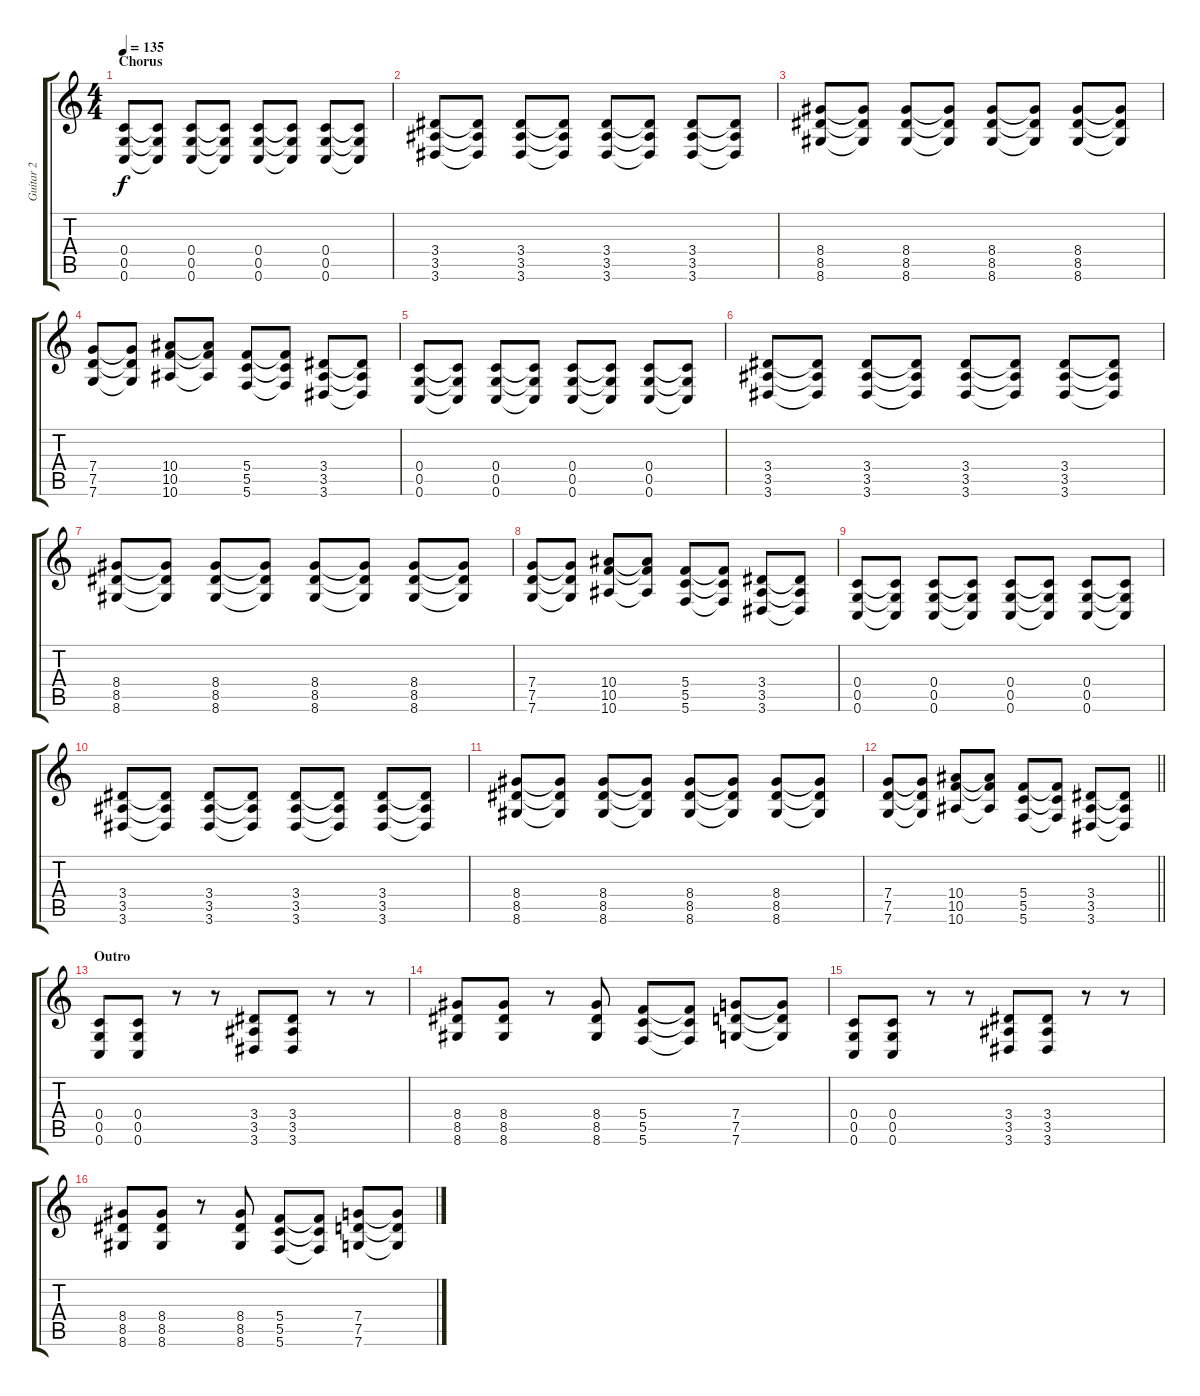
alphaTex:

\track ("Guitar 2" "Guitar 2") {instrument overdrivenguitar}
\staff {score tabs}
\tuning (D4 A3 F3 C3 G2 C2) {hide}
\ts (4 4)
\section ("" "Chorus")
\tempo 135
\clef g2
\ks c
(0.4 0.5 0.6).8{dy f} (0.4{t} 0.5{t} 0.6{t}).8 (0.4 0.5 0.6).8 (0.4{t} 0.5{t} 0.6{t}).8 (0.4 0.5 0.6).8 (0.4{t} 0.5{t} 0.6{t}).8 (0.4 0.5 0.6).8 (0.4{t} 0.5{t} 0.6{t}).8 |
(3.4 3.5 3.6).8 (3.4{t} 3.5{t} 3.6{t}).8 (3.4 3.5 3.6).8 (3.4{t} 3.5{t} 3.6{t}).8 (3.4 3.5 3.6).8 (3.4{t} 3.5{t} 3.6{t}).8 (3.4 3.5 3.6).8 (3.4{t} 3.5{t} 3.6{t}).8 |
(8.4 8.5 8.6).8 (8.4{t} 8.5{t} 8.6{t}).8 (8.4 8.5 8.6).8 (8.4{t} 8.5{t} 8.6{t}).8 (8.4 8.5 8.6).8 (8.4{t} 8.5{t} 8.6{t}).8 (8.4 8.5 8.6).8 (8.4{t} 8.5{t} 8.6{t}).8 |
(7.4 7.5 7.6).8 (7.4{t} 7.5{t} 7.6{t}).8 (10.4 10.5 10.6).8 (10.4{t} 10.5{t} 10.6{t}).8 (5.4 5.5 5.6).8 (5.4{t} 5.5{t} 5.6{t}).8 (3.4 3.5 3.6).8 (3.4{t} 3.5{t} 3.6{t}).8 |
(0.4 0.5 0.6).8 (0.4{t} 0.5{t} 0.6{t}).8 (0.4 0.5 0.6).8 (0.4{t} 0.5{t} 0.6{t}).8 (0.4 0.5 0.6).8 (0.4{t} 0.5{t} 0.6{t}).8 (0.4 0.5 0.6).8 (0.4{t} 0.5{t} 0.6{t}).8 |
(3.4 3.5 3.6).8 (3.4{t} 3.5{t} 3.6{t}).8 (3.4 3.5 3.6).8 (3.4{t} 3.5{t} 3.6{t}).8 (3.4 3.5 3.6).8 (3.4{t} 3.5{t} 3.6{t}).8 (3.4 3.5 3.6).8 (3.4{t} 3.5{t} 3.6{t}).8 |
(8.4 8.5 8.6).8 (8.4{t} 8.5{t} 8.6{t}).8 (8.4 8.5 8.6).8 (8.4{t} 8.5{t} 8.6{t}).8 (8.4 8.5 8.6).8 (8.4{t} 8.5{t} 8.6{t}).8 (8.4 8.5 8.6).8 (8.4{t} 8.5{t} 8.6{t}).8 |
(7.4 7.5 7.6).8 (7.4{t} 7.5{t} 7.6{t}).8 (10.4 10.5 10.6).8 (10.4{t} 10.5{t} 10.6{t}).8 (5.4 5.5 5.6).8 (5.4{t} 5.5{t} 5.6{t}).8 (3.4 3.5 3.6).8 (3.4{t} 3.5{t} 3.6{t}).8 |
(0.4 0.5 0.6).8 (0.4{t} 0.5{t} 0.6{t}).8 (0.4 0.5 0.6).8 (0.4{t} 0.5{t} 0.6{t}).8 (0.4 0.5 0.6).8 (0.4{t} 0.5{t} 0.6{t}).8 (0.4 0.5 0.6).8 (0.4{t} 0.5{t} 0.6{t}).8 |
(3.4 3.5 3.6).8 (3.4{t} 3.5{t} 3.6{t}).8 (3.4 3.5 3.6).8 (3.4{t} 3.5{t} 3.6{t}).8 (3.4 3.5 3.6).8 (3.4{t} 3.5{t} 3.6{t}).8 (3.4 3.5 3.6).8 (3.4{t} 3.5{t} 3.6{t}).8 |
(8.4 8.5 8.6).8 (8.4{t} 8.5{t} 8.6{t}).8 (8.4 8.5 8.6).8 (8.4{t} 8.5{t} 8.6{t}).8 (8.4 8.5 8.6).8 (8.4{t} 8.5{t} 8.6{t}).8 (8.4 8.5 8.6).8 (8.4{t} 8.5{t} 8.6{t}).8 |
\barLineRight lightlight
(7.4 7.5 7.6).8 (7.4{t} 7.5{t} 7.6{t}).8 (10.4 10.5 10.6).8 (10.4{t} 10.5{t} 10.6{t}).8 (5.4 5.5 5.6).8 (5.4{t} 5.5{t} 5.6{t}).8 (3.4 3.5 3.6).8 (3.4{t} 3.5{t} 3.6{t}).8 |
\section ("" "Outro")
(0.4 0.5 0.6).8 (0.4 0.5 0.6).8 r.8 r.8 (3.4 3.5 3.6).8 (3.4 3.5 3.6).8 r.8 r.8 |
(8.4 8.5 8.6).8 (8.4 8.5 8.6).8 r.8 (8.4 8.5 8.6).8 (5.4 5.5 5.6).8 (5.4{t} 5.5{t} 5.6{t}).8 (7.4 7.5 7.6).8 (7.4{t} 7.5{t} 7.6{t}).8 |
(0.4 0.5 0.6).8 (0.4 0.5 0.6).8 r.8 r.8 (3.4 3.5 3.6).8 (3.4 3.5 3.6).8 r.8 r.8 |
(8.4 8.5 8.6).8 (8.4 8.5 8.6).8 r.8 (8.4 8.5 8.6).8 (5.4 5.5 5.6).8 (5.4{t} 5.5{t} 5.6{t}).8 (7.4 7.5 7.6).8 (7.4{t} 7.5{t} 7.6{t}).8
